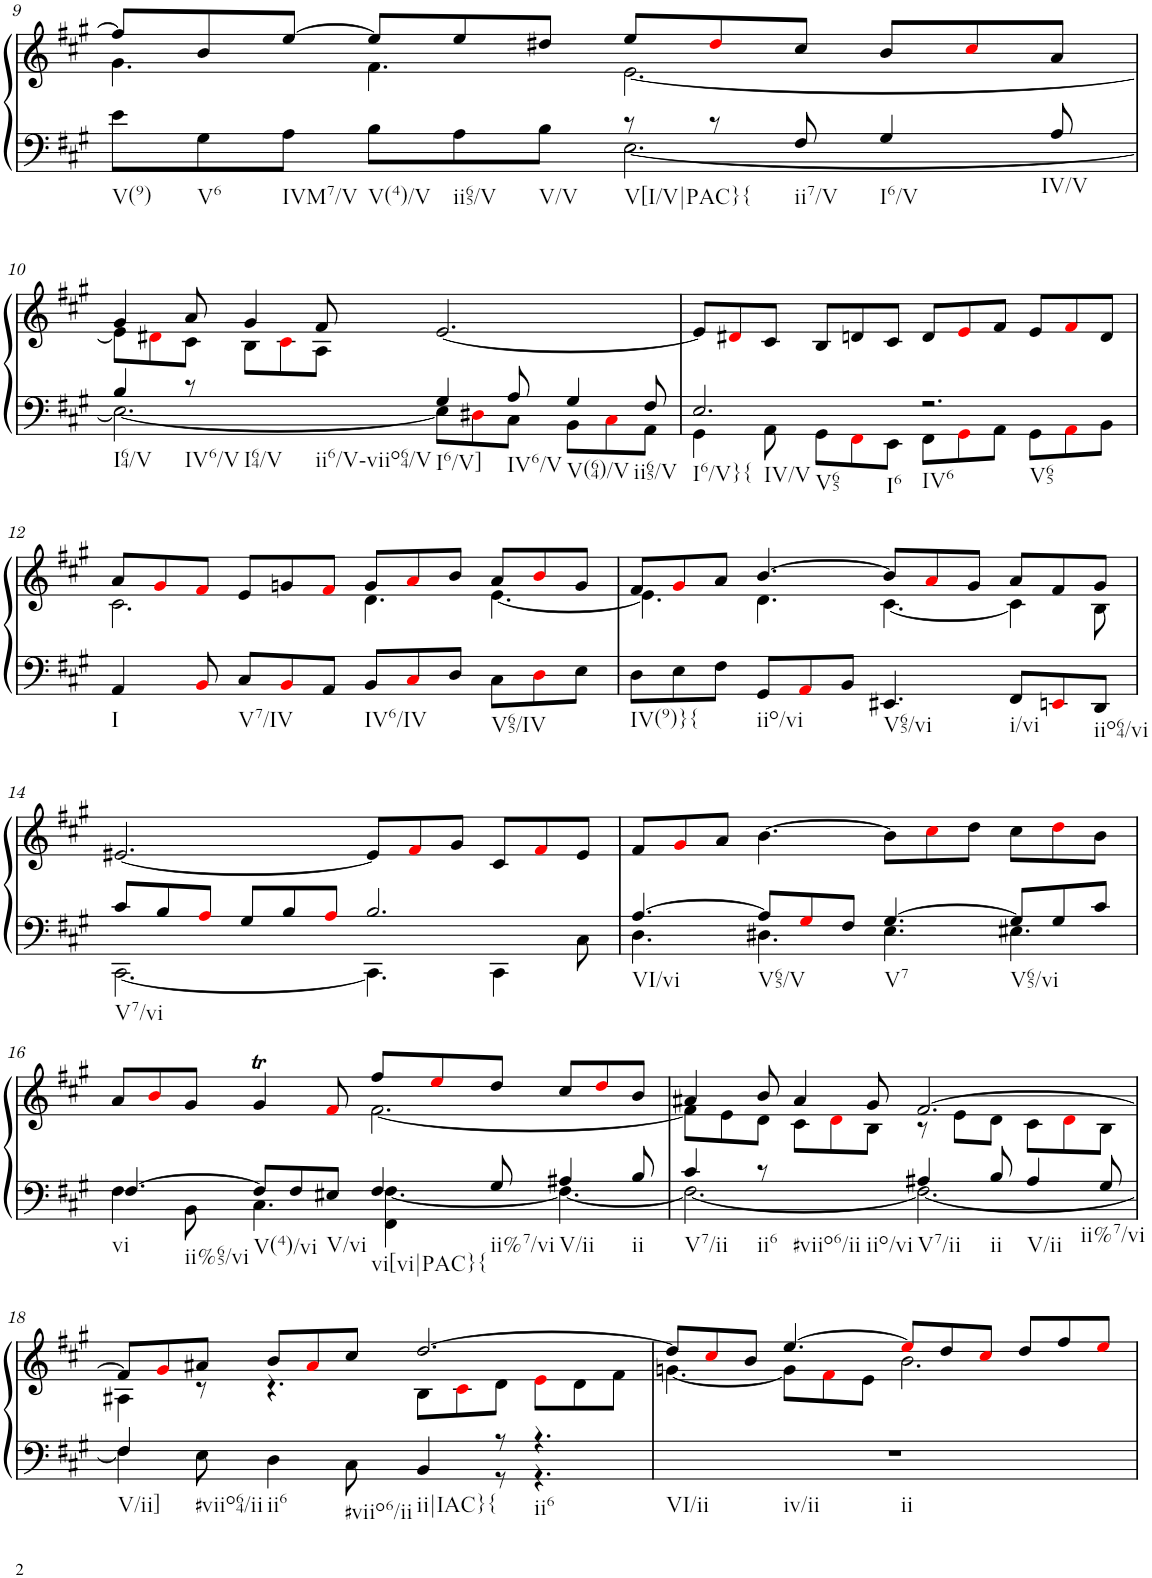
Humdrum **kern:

**kern	**kern
*part1	*part1
*staff2	*staff1
*I"unbenannt1	*
!!LO:PB:g=z
*clefF4	*clefG2
*k[f#c#g#]	*k[f#c#g#]
*M12/8	*M12/8
=9	=9
*^	*^
!LO:TX:b:t=V(9)	!	!	!
8e\L	2.ryy	8ff#/L]	4.g#\
!LO:TX:b:t=V6	!	!	!
8G#\	.	8b/	.
!LO:TX:b:t=IVM7/V	!	!	!
8A\J	.	[8ee/J	.
!LO:TX:b:t=V(4)/V	!	!	!
8B\L	.	8ee/L]	4.f#\
!LO:TX:b:t=ii65/V	!	!	!
8A\	.	8ee/	.
!LO:TX:b:t=V/V	!	!	!
8B\J	.	8dd#X/J	.
!LO:TX:b:t=V[I/V|PAC}{	!	!	!
8r	[2.E\	8ee/L	[2.e\
8r	.	8dd#i/	.
!LO:TX:b:t=ii7/V	!	!	!
8F#/	.	8cc#/J	.
!LO:TX:b:t=I6/V	!	!	!
4G#/	.	8b/L	.
.	.	8cc#i/	.
!LO:TX:b:t=IV/V	!	!	!
8A/	.	8a/J	.
!!LO:LB:g=z	!!
=10	=10	=10	=10
!LO:TX:b:t=I64/V	!	!	!
4B/	2.E\_	4g#/	8e\L]
.	.	.	8d#Xi\
!LO:TX:b:t=IV6/V	!	!	!
8r	.	8a/	8c#\J
!LO:TX:b:t=I64/V	!	!	!
8ryy	.	4g#/	8B\L
!LO:TX:b:t=ii6/V-viio64/V	!	!	!
4ryy	.	.	8c#i\
.	.	8f#/	8A\J
!LO:TX:b:t=I6/V]	!	!	!
4G#/	8E\L]	[2.e/	2.ryy
.	8D#Xi\	.	.
!LO:TX:b:t=IV6/V	!	!	!
8A/	8C#\J	.	.
!LO:TX:b:t=V(64)/V	!	!	!
4G#/	8BB\L	.	.
.	8C#i\	.	.
!LO:TX:b:t=ii65/V	!	!	!
8F#/	8AA\J	.	.
*	*	*v	*v
=11	=11	=11
!LO:TX:b:t=I6/V}{	!	!
!LO:TX:b:t=IV/V	!	!
!LO:TX:b:t=V65	!	!
!LO:TX:b:t=I6	!	!
2.E/	4GG#\	8e/L]
.	.	8d#Xi/
.	8AA\	8c#/J
.	8GG#\L	8B/L
.	8FF#i\	8dn/
.	8EE\J	8c#/J
!LO:TX:b:t=IV6	!	!
!LO:TX:b:t=V65	!	!
2.r	8FF#\L	8d/L
.	8GG#i\	8ei/
.	8AA\J	8f#/J
.	8GG#\L	8e/L
.	8AAi\	8f#i/
.	8BB\J	8d/J
!!LO:LB:g=z
=12	=12	=12
*	*	*^
!LO:TX:b:t=I	!	!	!
*v	*v	*	*
4AA/	8a/L	2.c#\
.	8g#i/	.
8BBi/	8f#i/J	.
!LO:TX:b:t=V7/IV	!	!
8C#/L	8e/L	.
8BBi/	8gn/	.
8AA/J	8f#i/J	.
!LO:TX:b:t=IV6/IV	!	!
8BB/L	8g/L	4.d\
8C#i/	8ai/	.
8D/J	8b/J	.
!LO:TX:b:t=V65/IV	!	!
8C#\L	8a/L	[4.e\
8Di\	8bi/	.
8E\J	8g/J	.
=13	=13	=13
!LO:TX:b:t=IV(9)}{	!	!
8D\L	8f#/L	4.e\]
8E\	8g#i/	.
8F#\J	8a/J	.
!LO:TX:b:t=iio/vi	!	!
8GG#/L	[4.b/	4.d\
8AAi/	.	.
8BB/J	.	.
!LO:TX:b:t=V65/vi	!	!
4.EE#X/	8b/L]	[4.c#\
.	8ai/	.
.	8g#/J	.
!LO:TX:b:t=i/vi	!	!
8FF#/L	8a/L	4c#\]
8EEni/	8f#/	.
!LO:TX:b:t=iio64/vi	!	!
8DD/J	8g#/J	8B\
!!LO:LB:g=z
=14	=14	=14
*^	*	*
!LO:TX:b:t=V7/vi	!	!	!
*	*	*v	*v
8c#/L	[2.CC#\	[2.e#X/
8B/	.	.
8Ai/J	.	.
8G#/L	.	.
8B/	.	.
8Ai/J	.	.
2.B/	4.CC#\]	8e#/L]
.	.	8f#i/
.	.	8g#/J
.	4CC#\	8c#/L
.	.	8f#i/
.	8C#\	8e#/J
=15	=15	=15
!LO:TX:b:t=VI/vi	!	!
[4.A/	4.D\	8f#/L
.	.	8g#i/
.	.	8a/J
!LO:TX:b:t=V65/V	!	!
8A/L]	4.D#X\	[4.b\
8G#i/	.	.
8F#/J	.	.
!LO:TX:b:t=V7	!	!
[4.G#/	4.E\	8b\L]
.	.	8cc#i\
.	.	8dd\J
!LO:TX:b:t=V65/vi	!	!
8G#/L]	4.E#X\	8cc#\L
8G#/	.	8ddi\
8c#/J	.	8b\J
!!LO:LB:g=z
=16	=16	=16
*	*^	*^
!LO:TX:b:t=vi	!	!	!	!
!LO:TX:b:t=ii%65/vi	!	!	!	!
[4.F#/	4F#\	2.ryy	8a/L	2.ryy
.	.	.	8bi/	.
.	8BB\	.	8g#/J	.
!LO:TX:b:t=V(4)/vi	!	!	!	!
8F#/L]	4.C#\	.	4g#t/	.
8F#/	.	.	.	.
!LO:TX:b:t=V/vi	!	!	!	!
8E#X/J	.	.	8f#i/	.
!LO:TX:b:t=vi[vi|PAC}{	!	!	!	!
4F#/	[4.F#\	4FF#\	8ff#/L	[2.f#\
.	.	.	8eei/	.
!LO:TX:b:t=ii%7/vi	!	!	!	!
8G#/	.	2ryy	8dd/J	.
!LO:TX:b:t=V/ii	!	!	!	!
4A#X/	4.F#\_	.	8cc#/L	.
.	.	.	8ddi/	.
!LO:TX:b:t=ii	!	!	!	!
8B/	.	.	8b/J	.
*	*v	*v	*	*
=17	=17	=17	=17
!LO:TX:b:t=V7/ii	!	!	!
4c#/	2.F#\_	4a#X/	8f#\L]
.	.	.	8e\
!LO:TX:b:t=ii6	!	!	!
8r	.	8b/	8d\J
!LO:TX:b:t=#viio6/ii	!	!	!
8ryy	.	4a#/	8c#\L
!LO:TX:b:t=iio/vi	!	!	!
4ryy	.	.	8di\
.	.	8g#/	8B\J
!LO:TX:b:t=V7/ii	!	!	!
4A#X/	2.F#\_	[2.f#/	8r
.	.	.	8e\L
!LO:TX:b:t=ii	!	!	!
8B/	.	.	8d\J
!LO:TX:b:t=V/ii	!	!	!
4A#/	.	.	8c#\L
.	.	.	8di\
!LO:TX:b:t=ii%7/vi	!	!	!
8G#/	.	.	8B\J
!!LO:LB:g=z	!!
=18	=18	=18	=18
!LO:TX:b:t=V/ii]	!	!	!
4F#/	4F#\]	8f#/L]	4A#X\
.	.	8g#i/	.
!LO:TX:b:t=#viio64/ii	!	!	!
8E\	2.ryy	8a#X/J	8r
!LO:TX:b:t=ii6	!	!	!
4D\	.	8b/L	4.r
.	.	8a#i/	.
!LO:TX:b:t=#viio6/ii	!	!	!
8C#\	.	8cc#/J	.
!LO:TX:b:t=ii|IAC}{	!	!	!
4BB/	.	[2.dd/	8B\L
.	.	.	8c#i\
8r	8r	.	8d\J
!LO:TX:b:t=ii6	!	!	!
4.r	4.r	.	8ei\L
.	.	.	8d\
.	.	.	8f#\J
*v	*v	*	*
=19	=19	=19
!LO:TX:b:t=VI/ii	!	!
!LO:TX:b:t=iv/ii	!	!
!LO:TX:b:t=ii	!	!
1.r	8dd/L]	[4.gn\
.	8cc#i/	.
.	8b/J	.
.	[4.ee/	8g\L]
.	.	8f#i\
.	.	8e\J
.	8eei/L]	2.b\
.	8dd/	.
.	8cc#i/J	.
.	8dd/L	.
.	8ff#/	.
.	8eei/J	.
*	*v	*v
=	=
*-	*-
